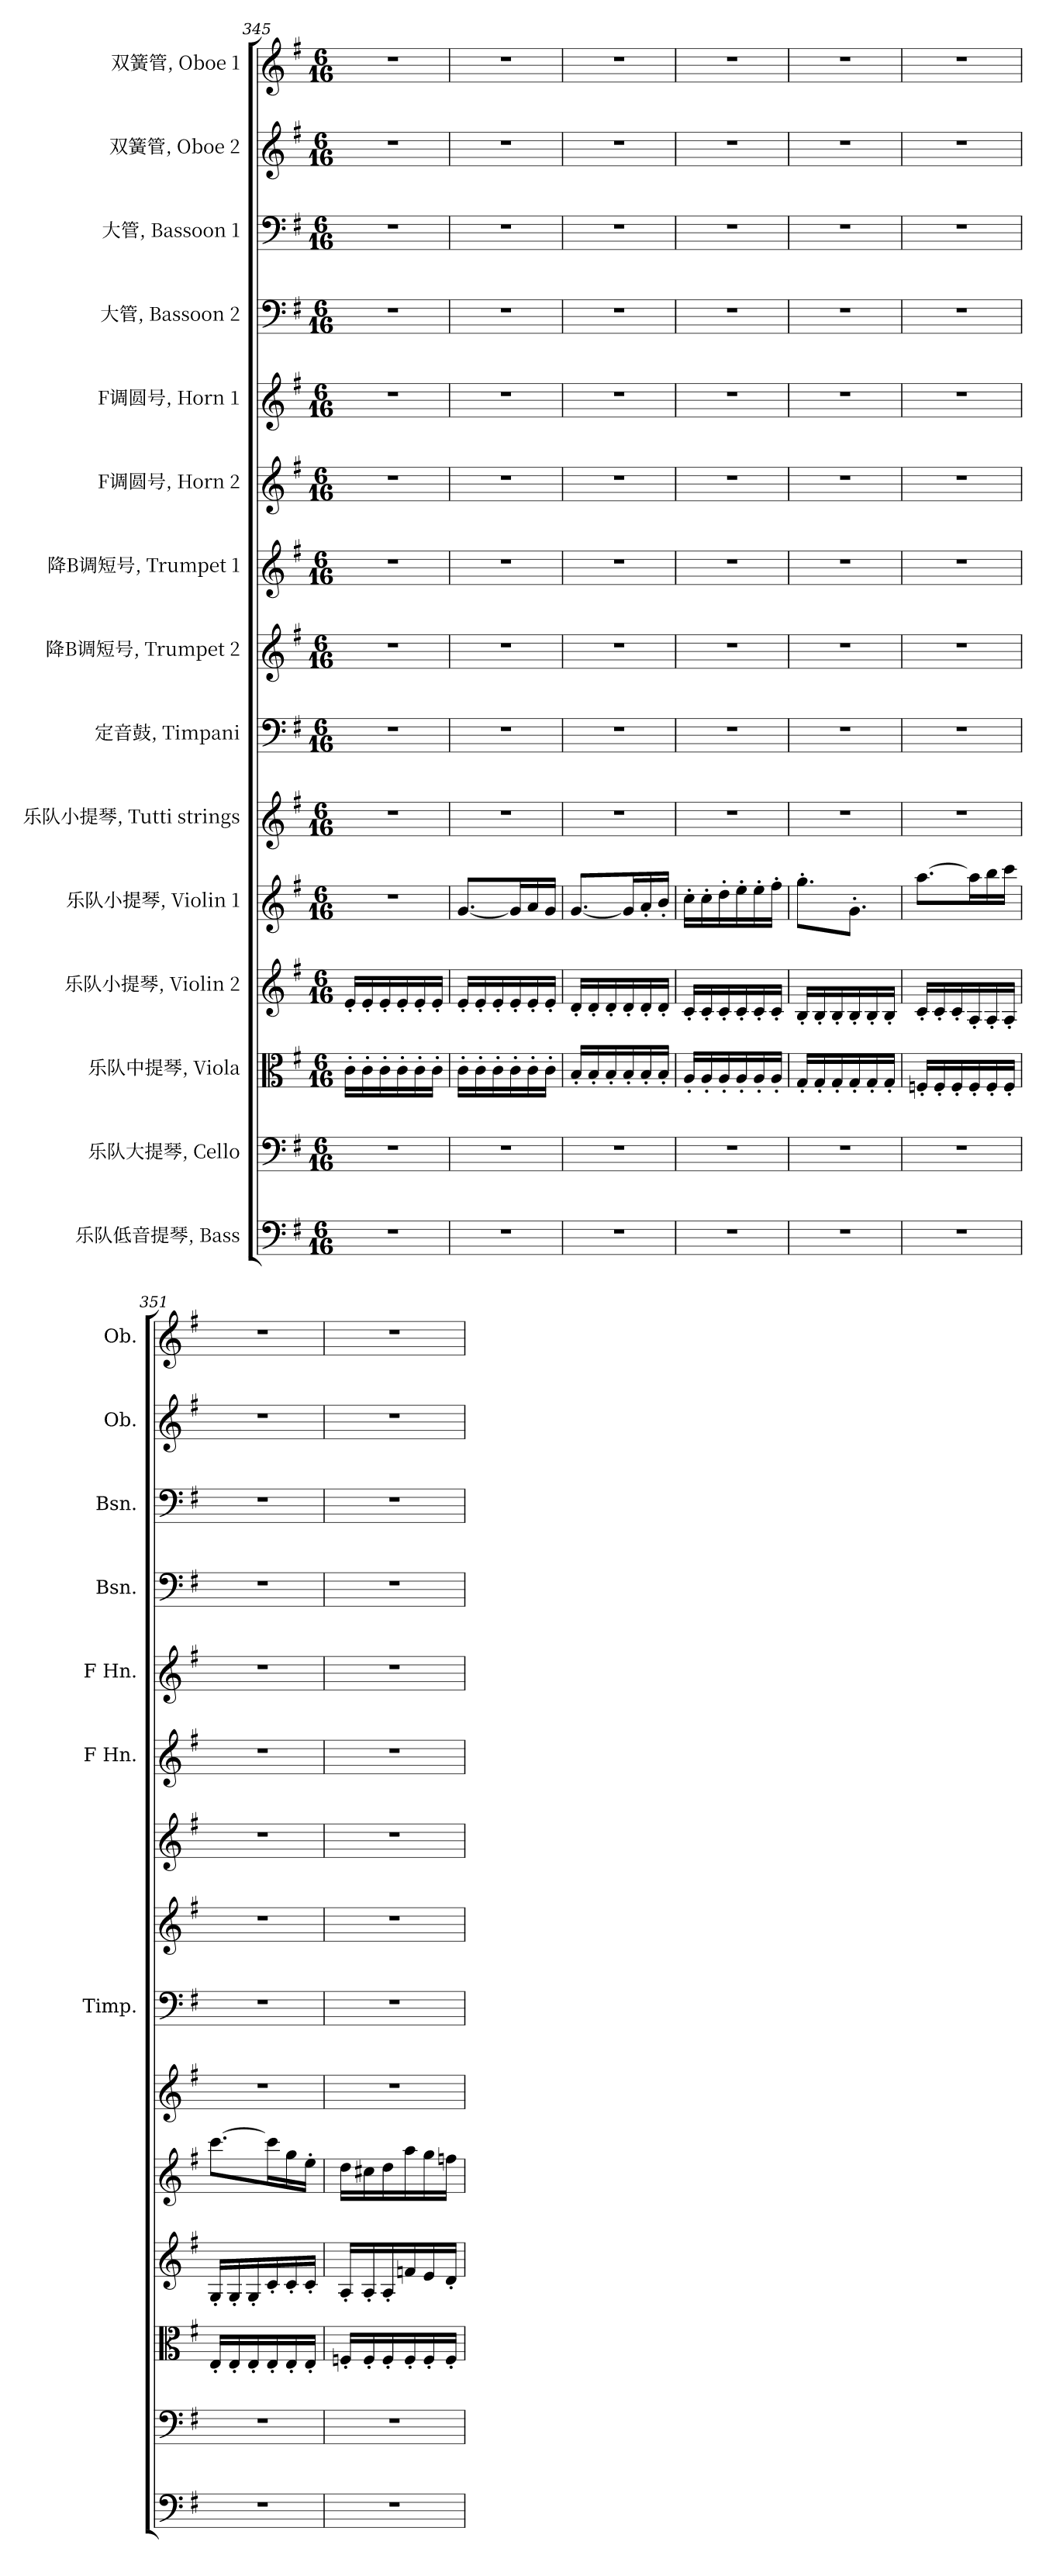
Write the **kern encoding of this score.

**kern	**kern	**kern	**kern	**kern	**kern	**kern	**kern	**kern	**kern	**kern	**kern	**kern	**kern	**kern
*part15	*part14	*part13	*part12	*part11	*part10	*part9	*part8	*part7	*part6	*part5	*part4	*part3	*part2	*part1
*staff15	*staff14	*staff13	*staff12	*staff11	*staff10	*staff9	*staff8	*staff7	*staff6	*staff5	*staff4	*staff3	*staff2	*staff1
*I"乐队低音提琴, Bass	*I"乐队大提琴, Cello	*I"乐队中提琴, Viola	*I"乐队小提琴, Violin 2	*I"乐队小提琴, Violin 1	*I"乐队小提琴, Tutti strings	*I"定音鼓, Timpani	*I"降B调短号, Trumpet 2	*I"降B调短号, Trumpet 1	*I"F调圆号, Horn 2	*I"F调圆号, Horn 1	*I"大管, Bassoon 2	*I"大管, Bassoon 1	*I"双簧管, Oboe 2	*I"双簧管, Oboe 1
*	*	*	*	*	*	*I'Timp.	*	*	*I'F Hn.	*I'F Hn.	*I'Bsn.	*I'Bsn.	*I'Ob.	*I'Ob.
!!LO:PB:g=z
*clefF4	*clefF4	*clefC3	*clefG2	*clefG2	*clefG2	*clefF4	*clefG2	*clefG2	*clefG2	*clefG2	*clefF4	*clefF4	*clefG2	*clefG2
*ITrd7c12	*	*	*	*	*	*	*ITrd1c2	*ITrd1c2	*ITrd4c7	*ITrd4c7	*	*	*	*
*k[f#]	*k[f#]	*k[f#]	*k[f#]	*k[f#]	*k[f#]	*k[f#]	*k[b-]	*k[b-]	*k[]	*k[]	*k[f#]	*k[f#]	*k[f#]	*k[f#]
*M6/16	*M6/16	*M6/16	*M6/16	*M6/16	*M6/16	*M6/16	*M6/16	*M6/16	*M6/16	*M6/16	*M6/16	*M6/16	*M6/16	*M6/16
*MM128	*MM128	*MM128	*MM128	*MM128	*MM128	*MM128	*MM128	*MM128	*MM128	*MM128	*MM128	*MM128	*MM128	*MM128
=345	=345	=345	=345	=345	=345	=345	=345	=345	=345	=345	=345	=345	=345	=345
4.r	4.r	16c'\LL	16e'/LL	4.r	4.r	4.r	4.r	4.r	4.r	4.r	4.r	4.r	4.r	4.r
.	.	16c'\	16e'/	.	.	.	.	.	.	.	.	.	.	.
.	.	16c'\	16e'/	.	.	.	.	.	.	.	.	.	.	.
.	.	16c'\	16e'/	.	.	.	.	.	.	.	.	.	.	.
.	.	16c'\	16e'/	.	.	.	.	.	.	.	.	.	.	.
.	.	16c'\JJ	16e'/JJ	.	.	.	.	.	.	.	.	.	.	.
=346	=346	=346	=346	=346	=346	=346	=346	=346	=346	=346	=346	=346	=346	=346
*	*	*	*	*	*	*	*	*	*	*	*	*	*	*MM123
4.r	4.r	16c'\LL	16e'/LL	[8.g/L	4.r	4.r	4.r	4.r	4.r	4.r	4.r	4.r	4.r	4.r
.	.	16c'\	16e'/	.	.	.	.	.	.	.	.	.	.	.
.	.	16c'\	16e'/	.	.	.	.	.	.	.	.	.	.	.
.	.	16c'\	16e'/	16g/L]	.	.	.	.	.	.	.	.	.	.
.	.	16c'\	16e'/	16a/	.	.	.	.	.	.	.	.	.	.
.	.	16c'\JJ	16e'/JJ	16g/JJ	.	.	.	.	.	.	.	.	.	.
=347	=347	=347	=347	=347	=347	=347	=347	=347	=347	=347	=347	=347	=347	=347
4.r	4.r	16B'/LL	16d'/LL	[8.g/L	4.r	4.r	4.r	4.r	4.r	4.r	4.r	4.r	4.r	4.r
.	.	16B'/	16d'/	.	.	.	.	.	.	.	.	.	.	.
.	.	16B'/	16d'/	.	.	.	.	.	.	.	.	.	.	.
.	.	16B'/	16d'/	16g/L]	.	.	.	.	.	.	.	.	.	.
.	.	16B'/	16d'/	16a'/	.	.	.	.	.	.	.	.	.	.
.	.	16B'/JJ	16d'/JJ	16b'/JJ	.	.	.	.	.	.	.	.	.	.
=348	=348	=348	=348	=348	=348	=348	=348	=348	=348	=348	=348	=348	=348	=348
4.r	4.r	16A'/LL	16c'/LL	16cc'\LL	4.r	4.r	4.r	4.r	4.r	4.r	4.r	4.r	4.r	4.r
.	.	16A'/	16c'/	16cc'\	.	.	.	.	.	.	.	.	.	.
.	.	16A'/	16c'/	16dd'\	.	.	.	.	.	.	.	.	.	.
.	.	16A'/	16c'/	16ee'\	.	.	.	.	.	.	.	.	.	.
.	.	16A'/	16c'/	16ee'\	.	.	.	.	.	.	.	.	.	.
.	.	16A'/JJ	16c'/JJ	16ff#'\JJ	.	.	.	.	.	.	.	.	.	.
=349	=349	=349	=349	=349	=349	=349	=349	=349	=349	=349	=349	=349	=349	=349
*	*	*	*	*	*	*	*	*	*	*	*	*	*	*MM127
4.r	4.r	16G'/LL	16B'/LL	8.gg'\L	4.r	4.r	4.r	4.r	4.r	4.r	4.r	4.r	4.r	4.r
.	.	16G'/	16B'/	.	.	.	.	.	.	.	.	.	.	.
.	.	16G'/	16B'/	.	.	.	.	.	.	.	.	.	.	.
.	.	16G'/	16B'/	8.g'\J	.	.	.	.	.	.	.	.	.	.
.	.	16G'/	16B'/	.	.	.	.	.	.	.	.	.	.	.
.	.	16G'/JJ	16B'/JJ	.	.	.	.	.	.	.	.	.	.	.
!!LO:PB:g=z
=350	=350	=350	=350	=350	=350	=350	=350	=350	=350	=350	=350	=350	=350	=350
*	*	*	*	*	*	*	*	*	*	*	*	*	*	*MM128
4.r	4.r	16Fn'/LL	16c'/LL	[8.aa\L	4.r	4.r	4.r	4.r	4.r	4.r	4.r	4.r	4.r	4.r
.	.	16F'/	16c'/	.	.	.	.	.	.	.	.	.	.	.
.	.	16F'/	16c'/	.	.	.	.	.	.	.	.	.	.	.
.	.	16F'/	16A'/	16aa\L]	.	.	.	.	.	.	.	.	.	.
.	.	16F'/	16A'/	16bb\	.	.	.	.	.	.	.	.	.	.
.	.	16F'/JJ	16A'/JJ	16ccc\JJ	.	.	.	.	.	.	.	.	.	.
=351	=351	=351	=351	=351	=351	=351	=351	=351	=351	=351	=351	=351	=351	=351
*	*	*	*	*	*	*	*	*	*	*	*	*	*	*MM128
4.r	4.r	16E'/LL	16G'/LL	[8.ccc\L	4.r	4.r	4.r	4.r	4.r	4.r	4.r	4.r	4.r	4.r
.	.	16E'/	16G'/	.	.	.	.	.	.	.	.	.	.	.
.	.	16E'/	16G'/	.	.	.	.	.	.	.	.	.	.	.
.	.	16E'/	16c'/	16ccc\L]	.	.	.	.	.	.	.	.	.	.
.	.	16E'/	16c'/	16gg\	.	.	.	.	.	.	.	.	.	.
.	.	16E'/JJ	16c'/JJ	16ee'\JJ	.	.	.	.	.	.	.	.	.	.
=352	=352	=352	=352	=352	=352	=352	=352	=352	=352	=352	=352	=352	=352	=352
4.r	4.r	16Fn'/LL	16A'/LL	16dd\LL	4.r	4.r	4.r	4.r	4.r	4.r	4.r	4.r	4.r	4.r
.	.	16F'/	16A'/	16cc#X\	.	.	.	.	.	.	.	.	.	.
.	.	16F'/	16A'/	16dd\	.	.	.	.	.	.	.	.	.	.
.	.	16F'/	16fn/	16aa\	.	.	.	.	.	.	.	.	.	.
.	.	16F'/	16e/	16gg\	.	.	.	.	.	.	.	.	.	.
.	.	16F'/JJ	16d'/JJ	16ffn\JJ	.	.	.	.	.	.	.	.	.	.
=	=	=	=	=	=	=	=	=	=	=	=	=	=	=
*-	*-	*-	*-	*-	*-	*-	*-	*-	*-	*-	*-	*-	*-	*-
